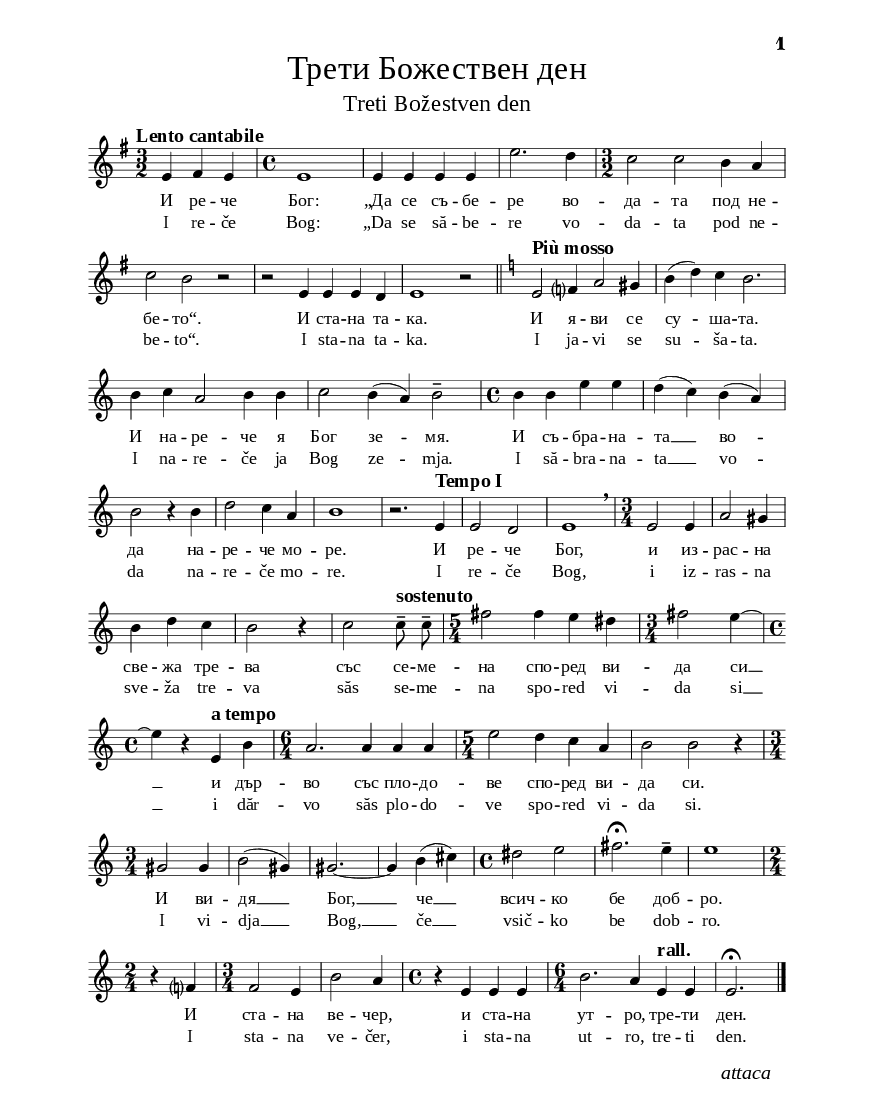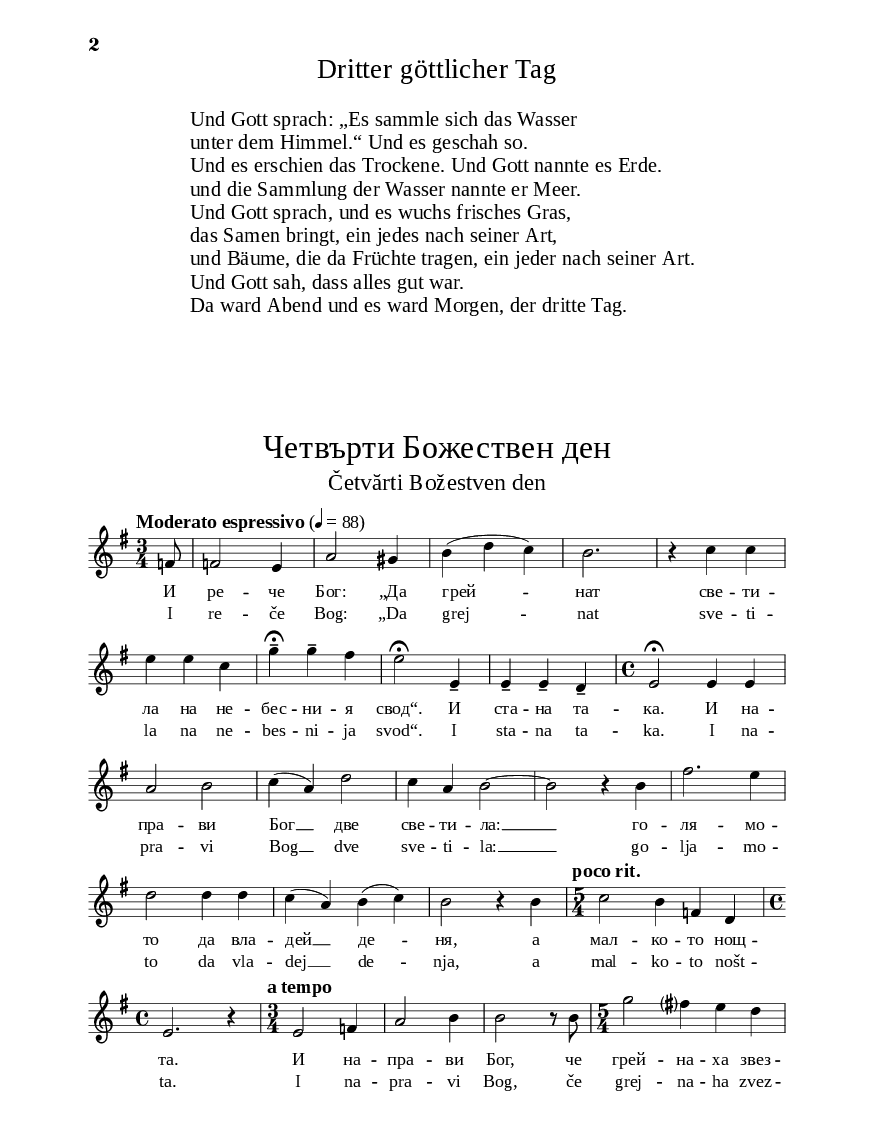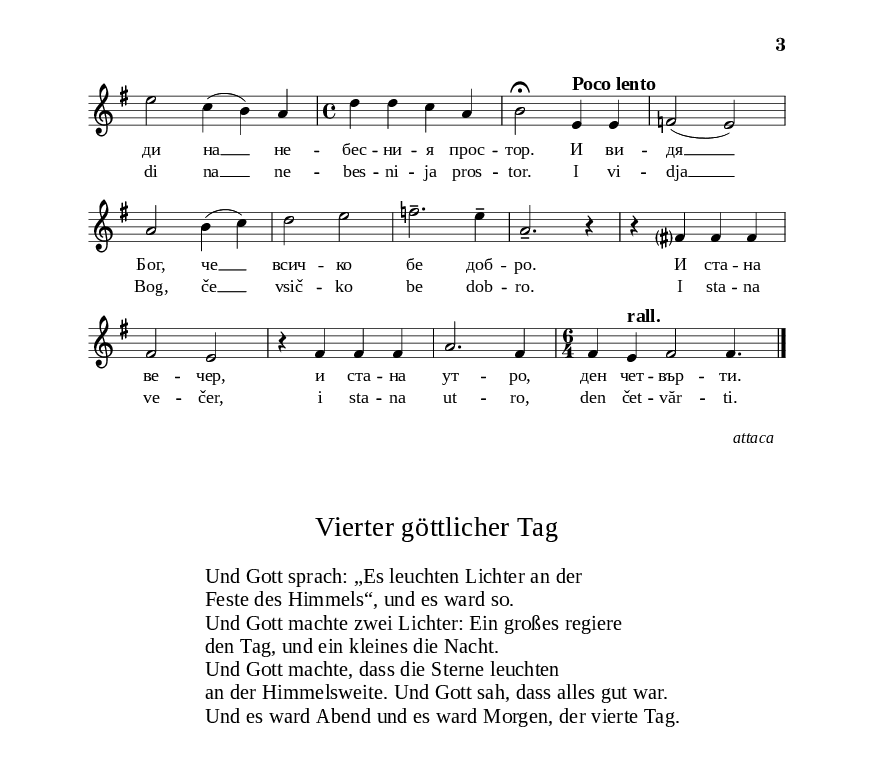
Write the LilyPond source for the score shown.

\version "2.24.4"

% include paper part and global functions
\include "include/globals.ily"

\bookpart {
  \label #'ref193
  \tocItem \markup "     Трети Божествен ден – Treti Božestven den"
  \include "include/bookpart-paper.ily"
  \score {
    \include "include/score-layout.ily"

    \new Voice \absolute {
      \clef treble
      \key e \minor
      \time 3/2
      \tempo "Lento cantabile"
      \autoBeamOff
      \partial 2.
      e'4  fis'4
      e'4 | % 2
      \time 4/4  | % 2
      e'1 | % 3
      e'4  e'4  e'4  e'4 | % 4
      e''2. d''4   | % 5
      \time 3/2   | % 5
      c''2 c''2 b'4  a'4 | \break % 6
      c''2 b'2 r2 | % 7
      r2  e'4  e'4  e'4  d'4 | % 8
      e'1 r2 \bar "||"
      \key a \minor | % 9
      \tempo "Più mosso"e'2 f'?4  a'2
      gis'4 |
      b'4 ( d''4 ) c''4 b'2. \break | % 11
      b'4 c''4  a'2 b'4 b'4
      | % 12
      c''2 b'4 (  a'4 ) b'2 -- | % 13
      \time 4/4  | % 13
      b'4 b'4 e''4 e''4 | % 14
      d''4 ( c''4 ) b'4 (  a'4 )
      \break | % 15
      b'2 r4 b'4 | % 16
      d''2 c''4  a'4 | % 17
      b'1 | % 18
      r2.  \tempo "Tempo I" e'4 | % 19
      e'2  d'2 |
      e'1 \breathe   | % 21
      \time 3/4  | % 21
      e'2  e'4  |  % 22
      a'2  gis'4 | \break % 23
      b'4 d''4 c''4 | % 24
      b'2 r4 | % 25
      c''2 \tempo"sostenuto" c''8 --
      c''8 -- | % 26
      \time 5/4  | % 26
      fis''2 fis''4 e''4 dis''4 |  % 27
      \time 3/4  | % 27
      fis''2 e''4 ~ |\break   % 28
      \time 4/4  | % 28
      e''4 r4  \tempo"a tempo"e'4
      b'4 | % 29
      \time 6/4  | % 29
      a'2.  a'4  a'4  a'4 |
      \time 5/4  |
      e''2 d''4 c''4  a'4  | % 31
      b'2 b'2 r4 | \break % 32
      \time 3/4  | % 32
      gis'2  gis'4 |  % 33
      b'2 (  gis'4 ) | % 34
      gis'2. ~ | % 35
      gis'4 b'4 ( cis''4 ) | % 36
      \time 4/4  | % 36
      dis''2 e''2  | % 37
      fis''2. ^\fermata e''4 -- | % 38
      e''1 | \break % 39
      \time 2/4  | % 39
      r4  f'?4 |
      \time 3/4  |
      f'2  e'4 | % 41
      b'2  a'4 | % 42
      \time 4/4  | % 42
      r4  e'4  e'4  e'4 | % 43
      \time 6/4  | % 43
      b'2.  a'4   % 44
      \tempo"rall."e'4 e'4 | e'2. \fermata
      \bar "|."
    }

    \addlyrics {
      И
      ре -- че Бог: „Да се съ -- бе --
      ре во -- да -- та под не -- бе --
      то“. И ста -- на та -- ка. И я --
      ви се су -- ша -- та. И на --
      ре -- че я Бог зе -- мя. И съ
      -- бра -- на -- та __  во -- да на
      -- ре -- че мо -- ре. И ре -- че
      Бог, и из -- рас -- на све -- жа
      тре -- ва със се -- ме -- на спо --
      ред ви -- да си __  и дър -- во
      със пло -- до -- ве спо -- ред ви --
      да си. И ви -- дя __  Бог, __ че __
      всич -- ко бе доб -- ро. И ста
      -- на ве -- чер, и ста -- на ут --
      ро, тре -- ти ден.}


      \addlyrics {
        I
        re -- če Bog: „Da se să -- be --
        re vo -- da -- ta pod ne -- be --
        to“. I sta -- na ta -- ka. I ja --
        vi se su -- ša -- ta. I na --
        re -- če ja Bog ze -- mja. I să
        -- bra -- na -- ta __  vo -- da na
        -- re -- če mo -- re. I re -- če
        Bog, i iz -- ras -- na sve -- ža
        tre -- va săs se -- me -- na spo --
        red vi -- da si __  i dăr -- vo
        săs plo -- do -- ve spo -- red vi --
        da si. I vi -- dja __  Bog, __ če __
        vsič -- ko be dob -- ro. I sta
        -- na ve -- čer, i sta -- na ut --
        ro, tre -- ti den.}

        \header {
          title = \titleFunc "Трети Божествен ден" "Treti Božestven den"
        }

        \midi{}

      } % score

      \markup \empty-one

      \markup \raise #2.8 \override #'(baseline-skip . 2) {
        \column {
          \fill-line \italic \huge { "" "" \concat {"attaca" "   " }}
        }
      }

      \pageBreak

      % include foreign translation(s) of the song
      \version "2.24.4"

\markup \fill-line { \fontsize #deTitleFontSize "Dritter göttlicher Tag" }
\markup \null
\markup \null
\markup \abs-fontsize #10 {
  \fill-line {
  \override #`(baseline-skip . ,deCoupletBaselineSkip)

  \column {
    \line { " " }


    \line { " "Und Gott sprach: „Es sammle sich das Wasser}
    \line { " "unter dem Himmel.“ Und es geschah so.}
    \line { " "Und es erschien das Trockene. Und Gott nannte es Erde.} 
    \line { " " und die Sammlung der Wasser nannte er Meer.}
    \line { " "Und Gott sprach, und es wuchs frisches Gras,}
    \line { " "das Samen bringt, ein jedes nach seiner Art,}
    \line { " " und Bäume, die da Früchte tragen, ein jeder nach seiner Art.}
    \line { " " Und Gott sah, dass alles gut war.}
    \line { " " Da ward Abend und es ward Morgen, der dritte Tag.}

  }
  }
}




      \markup \vspace #5

      \label #'ref194
      \tocItem \markup "     Четвърти Божествен ден – Četvărti Božestven den"
      \include "include/bookpart-paper.ily"
      \score {
        \include "include/score-layout.ily"

        \new Voice \absolute {
          \clef treble
          \key e \minor
          \time 3/4
          \tempoFunc "Moderato espressivo" 4 "88"
          \autoBeamOff
          \partial 8
          f'8  | % 2
          f'2  e'4 | % 3
          a'2  gis'4 | % 4
          b'4 ( d''4 c''4 ) | % 5
          b'2. | % 6
          r4 c''4 c''4 \break  | % 7
          e''4 e''4 c''4 | % 8
          g''4 ^\fermata -- g''4 -- fis''4
          | % 9
          e''2 ^\fermata  e'4 -- |
          e'4 --  e'4 --  d'4 -- | % 11
          \time 4/4  | % 11
          e'2 ^\fermata  e'4  e'4 \break | % 12
          a'2 b'2 | % 13
          c''4 (  a'4 ) d''2 | % 14
          c''4  a'4 b'2 ~ | % 15
          b'2 r4 b'4 | % 16
          fis''2. e''4 \break  | % 17
          d''2 d''4 d''4 | % 18
          c''4 (  a'4 ) b'4 ( c''4 ) | % 19
          b'2 r4 b'4 |
          \time 5/4  |
          \tempo"poco rit." c''2 b'4
          f'4  d'4 \break | % 21
          \time 4/4  | % 21
          e'2. r4 | % 22
          \time 3/4  | % 22
          \tempo"a tempo"e'2 f'4 | % 23
          a'2 b'4 | % 24
          b'2 r8 b'8 | % 25
          \time 5/4  | % 25
          g''2 fis''?4 e''4 d''4 \break  | % 26
          e''2 c''4 ( b'4 )  a'4 | % 27
          \time 4/4  | % 27
          d''4 d''4 c''4  a'4 | % 28
          b'2 ^\fermata \tempo"Poco lento" e'4
          e'4 | % 29
          f'2 (  e'2 ) \break |
          a'2 b'4 ( c''4 ) | % 31
          d''2 e''2 | % 32
          f''2. -- e''4 --  | % 33
          a'2. -- r4 | % 34
          r4  fis'?4  fis'4  fis'4 \break | % 35
          fis'2  e'2 | % 36
          r4  fis'4  fis'4  fis'4 | % 37
          a'2.  fis'4 | % 38
          \time 6/4  | % 38
          fis'4  \tempo "rall." e'4  fis'2
          fis'4. \bar "|."
        }

        \addlyrics {
          И
          ре -- че Бог: „Да грей --
          нат све -- ти -- ла на не -- бес --
          ни -- я свод“. И ста -- на та --
          ка. И на -- пра -- ви Бог __  две
          све -- ти -- ла: __  го -- ля -- мо --
          то да вла -- дей __  де -- ня,
          а мал -- ко -- то нощ -- та. И на --
          пра -- ви Бог, че грей -- на -- ха
          звез -- ди на __  не -- бес -- ни --
          я прос -- тор. И ви -- дя __  Бог,
          че __  всич -- ко бе доб -- ро. И
          ста -- на ве -- чер, и ста -- на
          ут -- ро, ден чет -- вър -- ти.}
          \addlyrics {
            I
            re -- če Bog: „Da grej --
            nat sve -- ti -- la na ne -- bes --
            ni -- ja svod“. I sta -- na ta --
            ka. I na -- pra -- vi Bog __  dve
            sve -- ti -- la: __  go -- lja -- mo --
            to da vla -- dej __  de -- nja,
            a mal -- ko -- to nošt -- ta. I na --
            pra -- vi Bog, če grej -- na -- ha
            zvez -- di na __  ne -- bes -- ni --
            ja pros -- tor. I vi -- dja __  Bog,
            če __  vsič -- ko be dob -- ro. I
            sta -- na ve -- čer, i sta -- na
            ut -- ro, den čet -- văr -- ti.}

            \header {
              title = \titleFunc "Четвърти Божествен ден" "Četvărti Božestven den"
            }

            \midi{}

          } % score
          \markup \empty-one
          \markup \raise #2.8 \override #'(baseline-skip . 2) {
            \column {
              \fill-line \italic { "" "" \concat {"attaca" "   " }}
            }
          }

          \markup \vspace #3

          % include foreign translation(s) of the song
          \version "2.24.4"

\markup \fill-line { \fontsize #deTitleFontSize "Vierter göttlicher Tag" }
\markup \null
\markup \null
\markup \abs-fontsize #10 {
  \fill-line {
  \override #`(baseline-skip . ,deCoupletBaselineSkip)

  \column {
    \line { " " }


 \line { " " Und Gott sprach: „Es leuchten Lichter an der}
 \line { " " Feste des Himmels“, und es ward so.}

 \line { " "  Und Gott machte zwei Lichter: Ein großes regiere}
 \line { " "  den Tag, und ein kleines die Nacht.}

 \line { " " Und Gott machte, dass die Sterne leuchten}
 \line { " " an der Himmelsweite. Und Gott sah, dass alles gut war.}
 
  \line { " " Und es ward Abend und es ward Morgen, der vierte Tag.}
  }
  }
}





        } % bookpart

        % Più mosso
        %
